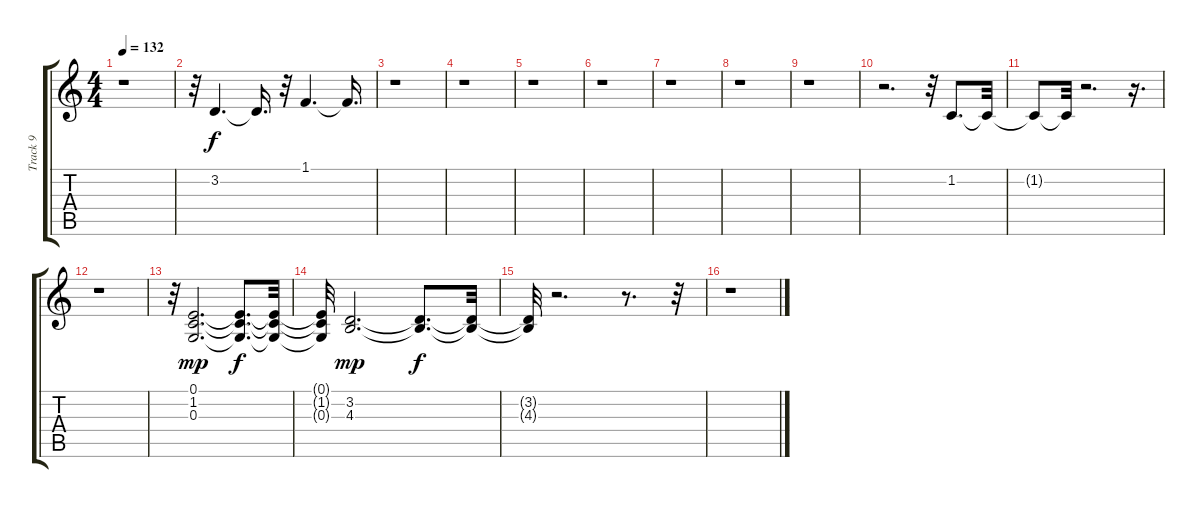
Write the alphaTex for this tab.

\track ("Track 9" "Track 9") {instrument acousticgrandpiano}
\staff {score tabs}
\tuning (E4 B3 G3 D3 A2 E2) {hide}
\ts (4 4)
\tempo 132
\clef g2
\ks c
r.1{dy f} |
r.32 3.2.4{d} 3.2{t}.16{d} r.32 1.1.4{d} 1.1{t}.16{d} |
r.1 |
r.1 |
r.1 |
r.1 |
r.1 |
r.1 |
r.1 |
r.2{d} r.32 1.2.8{d instrument guitarfretnoise} 1.2{t}.32 |
1.2{t}.8 1.2{t}.32 r.2{d} r.16{d} |
r.1 |
r.32 (0.1 1.2 0.3).2{d dy mp instrument distortionguitar} (0.1{t} 1.2{t} 0.3{t}).8{d dy f} (0.1{t} 1.2{t} 0.3{t}).32 |
(0.1{t} 1.2{t} 0.3{t}).32 (3.2 4.3).2{d dy mp} (3.2{t} 4.3{t}).8{d dy f} (3.2{t} 4.3{t}).32 |
(3.2{t} 4.3{t}).32 r.2{d} r.8{d} r.32 |
r.1
